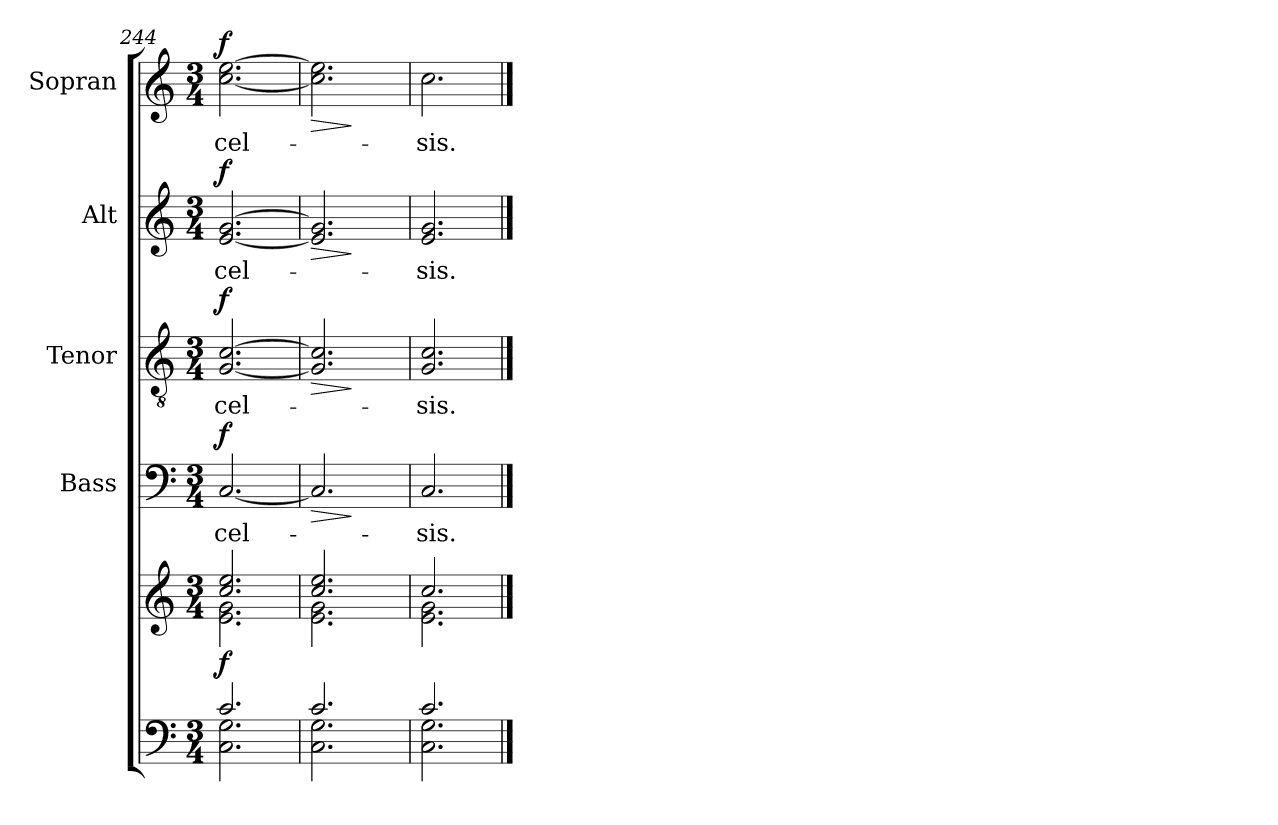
**kern	**kern	**dynam	**kern	**text	**dynam	**kern	**text	**dynam	**kern	**text	**dynam	**kern	**text	**dynam
*part5	*part5	*part5	*part4	*part4	*part4	*part3	*part3	*part3	*part2	*part2	*part2	*part1	*part1	*part1
*staff6	*staff5	*staff5/6	*staff4	*staff4	*staff4	*staff3	*staff3	*staff3	*staff2	*staff2	*staff2	*staff1	*staff1	*staff1
*	*	*	*I"Bass	*	*	*I"Tenor	*	*	*I"Alt	*	*	*I"Sopran	*	*
*	*	*	*I'B.	*	*	*I'T.	*	*	*I'A.	*	*	*I'S.	*	*
*clefF4	*clefG2	*	*clefF4	*	*	*clefGv2	*	*	*clefG2	*	*	*clefG2	*	*
*k[]	*k[]	*	*k[]	*	*	*k[]	*	*	*k[]	*	*	*k[]	*	*
*C:	*C:	*	*C:	*	*	*C:	*	*	*C:	*	*	*C:	*	*
*M3/4	*M3/4	*	*M3/4	*	*	*M3/4	*	*	*M3/4	*	*	*M3/4	*	*
=244	=244	=244	=244	=244	=244	=244	=244	=244	=244	=244	=244	=244	=244	=244
*^	*^	*	*	*	*	*	*	*	*	*	*	*	*	*
!	!	!	!	!LO:DY:b	!	!LO:LY:b	!LO:DY:a	!	!LO:LY:b	!LO:DY:a	!	!LO:LY:b	!LO:DY:a	!	!LO:LY:b	!LO:DY:a
2.c/	2.C\ 2.G\	2.cc/ 2.ee/	2.e\ 2.g\	f	[2.C/	-cel-	f	[2.G/ [2.c/	-cel-	f	[2.e/ [2.g/	-cel-	f	[2.cc\ [2.ee\	-cel-	f
=245	=245	=245	=245	=245	=245	=245	=245	=245	=245	=245	=245	=245	=245	=245	=245	=245
!	!	!	!	!	!	!	!LO:HP:b	!	!	!LO:HP:b	!	!	!LO:HP:b	!	!	!LO:HP:b
2.c/	2.C\ 2.G\	2.cc/ 2.ee/	2.e\ 2.g\	.	2.C/]	.	>	2.G/] 2.c/]	.	>	2.e/] 2.g/]	.	>	2.cc\] 2.ee\]	.	>
*v	*v	*	*	*	*	*	*	*	*	*	*	*	*	*	*	*
*	*v	*v	*	*	*	*	*	*	*	*	*	*	*	*	*
.	.	.	.	.	]	.	.	]	.	.	]	.	.	]
=246	=246	=246	=246	=246	=246	=246	=246	=246	=246	=246	=246	=246	=246	=246
*^	*^	*	*	*	*	*	*	*	*	*	*	*	*	*
!	!	!	!	!	!	!LO:LY:b	!	!	!LO:LY:b	!	!	!LO:LY:b	!	!	!LO:LY:b	!
2.c/	2.C\ 2.G\	2.cc/	2.e\ 2.g\	.	2.C/	-sis.	.	2.G/ 2.c/	-sis.	.	2.e/ 2.g/	-sis.	.	2.cc\	-sis.	.
*v	*v	*	*	*	*	*	*	*	*	*	*	*	*	*	*	*
*	*v	*v	*	*	*	*	*	*	*	*	*	*	*	*	*
==	==	==	==	==	==	==	==	==	==	==	==	==	==	==
*-	*-	*-	*-	*-	*-	*-	*-	*-	*-	*-	*-	*-	*-	*-
